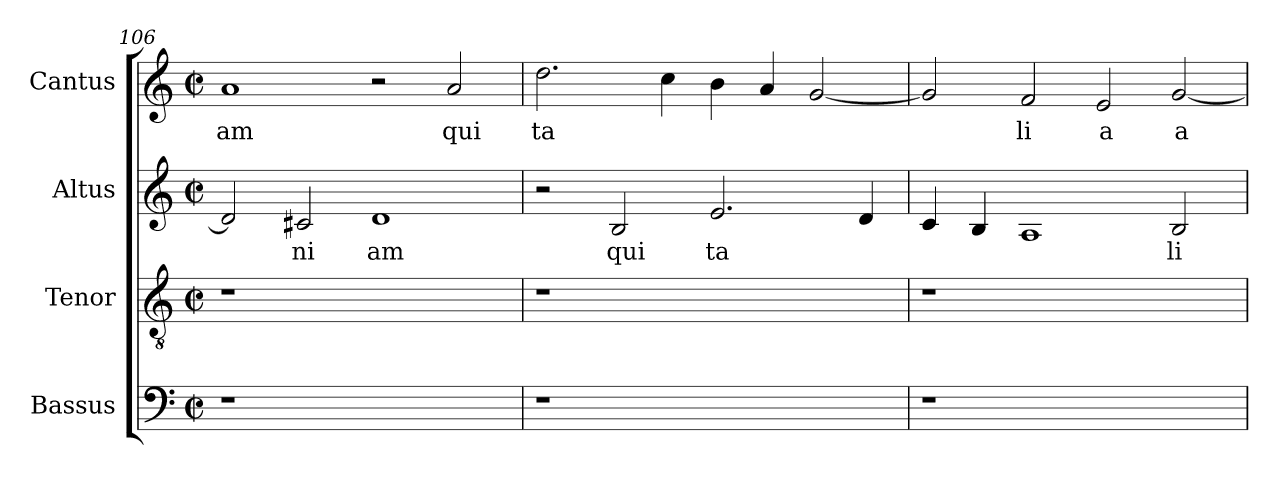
**kern	**kern	**kern	**text	**kern	**text
*part4	*part3	*part2	*part2	*part1	*part1
*staff4	*staff3	*staff2	*staff2	*staff1	*staff1
*I"Bassus	*I"Tenor	*I"Altus	*	*I"Cantus	*
*	*	*I'A	*	*I'C	*
*clefF4	*clefGv2	*clefG2	*	*clefG2	*
*k[]	*k[]	*k[]	*	*k[]	*
*C:	*C:	*C:	*	*C:	*
*M2/2	*M2/2	*M2/2	*	*M2/2	*
*met(c|)	*met(c|)	*met(c|)	*	*met(c|)	*
=106	=106	=106	=106	=106	=106
!	!	!	!LO:LY:b:cj	!	!LO:LY:b:cj
1r	1r	2d/]	.	1a	am
!	!	!	!LO:LY:b:cj	!	!
.	.	2c#X/	ni	.	.
!	!	!	!LO:LY:b:cj	!	!
1ryy	1ryy	1d	am	2r	.
!	!	!	!	!	!LO:LY:b:cj
.	.	.	.	2a/	qui
=107	=107	=107	=107	=107	=107
!	!	!	!	!	!LO:LY:b:cj
1r	1r	2r	.	2.dd\	ta
!	!	!	!LO:LY:b:cj	!	!
.	.	2B/	qui	.	.
!	!	!	!	!	!LO:LY:b:cj
.	.	.	.	4cc\	.
!	!	!	!LO:LY:b:cj	!	!LO:LY:b:cj
1ryy	1ryy	2.e/	ta	4b\	.
!	!	!	!	!	!LO:LY:b:cj
.	.	.	.	4a/	.
!	!	!	!	!	!LO:LY:b:cj
.	.	.	.	[<2g/	.
!	!	!	!LO:LY:b:cj	!	!
.	.	4d/	.	.	.
=108	=108	=108	=108	=108	=108
!	!	!	!LO:LY:b:cj	!	!LO:LY:b:cj
1r	1r	4c/	.	2g/]	.
!	!	!	!LO:LY:b:cj	!	!
.	.	4B/	.	.	.
!	!	!	!LO:LY:b:cj	!	!LO:LY:b:cj
.	.	1A	.	2f/	li
!	!	!	!	!	!LO:LY:b:cj
1ryy	1ryy	.	.	2e/	a
!	!	!	!LO:LY:b:cj	!	!LO:LY:b:cj
.	.	2B/	li	[<2g/	a
=	=	=	=	=	=
*-	*-	*-	*-	*-	*-
